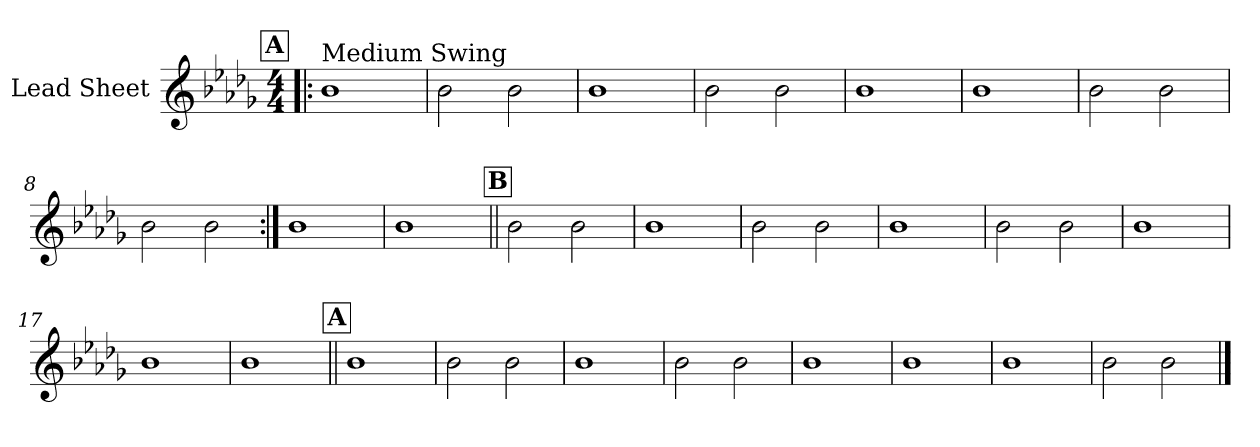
**kern
*part1
*staff1
*I"Lead Sheet
*clefG2
*k[b-e-a-d-g-]
*D-:
*M4/4
!!LO:REH:place=s1:a:fs=14:t=A
=1!|:
!LO:TX:a:t=Medium Swing
1b-
=2
2b-\
2b-\
=3
1b-
=4
2b-\
2b-\
!!LO:LB:g=z
=5
1b-
=6
1b-
=7
2b-\
2b-\
=8
2b-\
2b-\
!!LO:LB:g=z
=9:|!
1b-
=10
1b-
!!LO:LB:g=z
!!LO:REH:place=s1:a:fs=14:t=B
=11||
2b-\
2b-\
=12
1b-
=13
2b-\
2b-\
=14
1b-
!!LO:LB:g=z
=15
2b-\
2b-\
=16
1b-
=17
1b-
=18
1b-
!!LO:LB:g=z
!!LO:REH:place=s1:a:fs=14:t=A
=19||
1b-
=20
2b-\
2b-\
=21
1b-
=22
2b-\
2b-\
!!LO:LB:g=z
=23
1b-
=24
1b-
=25
1b-
=26
2b-\
2b-\
==
*-
